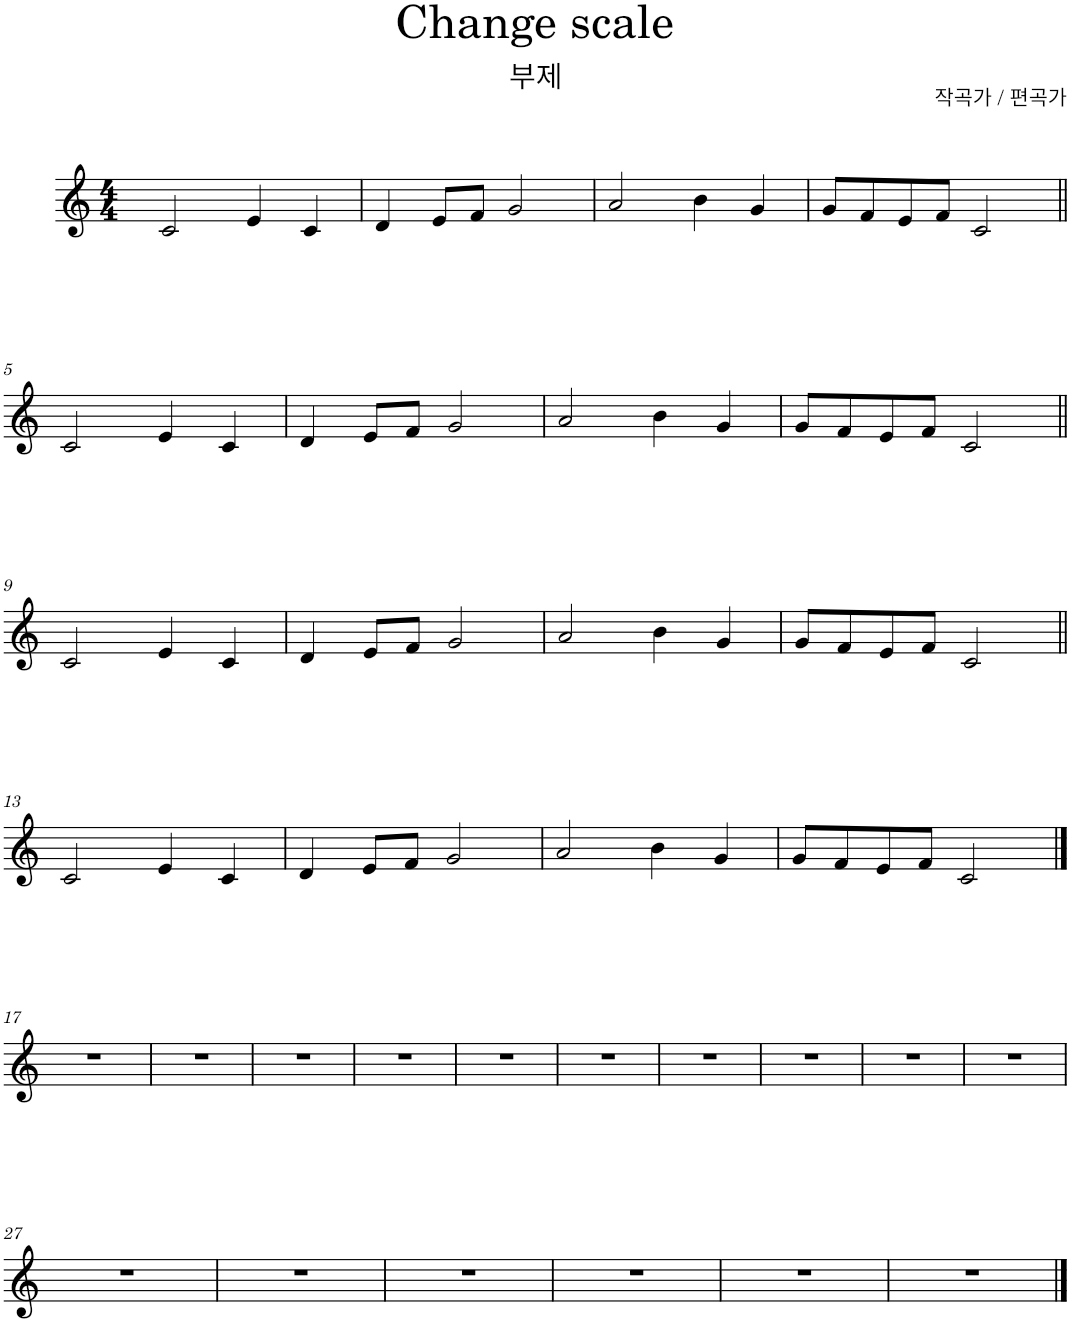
**kern
*part1
*staff1
*I"Piano
*I'Pno.
*clefG2
*k[]
*M4/4
=1
2c/
4e/
4c/
=2
4d/
8e/L
8f/J
2g/
=3
2a/
4b\
4g/
=4
8g/L
8f/
8e/
8f/J
2c/
!!LO:LB:g=z
=5||
*k[]
2c/
4e/
4c/
=6
4d/
8e/L
8f/J
2g/
=7
2a/
4b\
4g/
=8
8g/L
8f/
8e/
8f/J
2c/
!!LO:LB:g=z
=9||
2c/
4e/
4c/
=10
4d/
8e/L
8f/J
2g/
=11
2a/
4b\
4g/
=12
8g/L
8f/
8e/
8f/J
2c/
!!LO:LB:g=z
=13||
2c/
4e/
4c/
=14
4d/
8e/L
8f/J
2g/
=15
2a/
4b\
4g/
=16
8g/L
8f/
8e/
8f/J
2c/
!!LO:LB:g=z
==17
1r
=18
1r
=19
1r
=20
1r
=21
1r
=22
1r
=23
1r
=24
1r
=25
1r
=26
1r
!!LO:LB:g=z
=27
1r
=28
1r
=29
1r
=30
1r
=31
1r
=32
1r
==
*-
